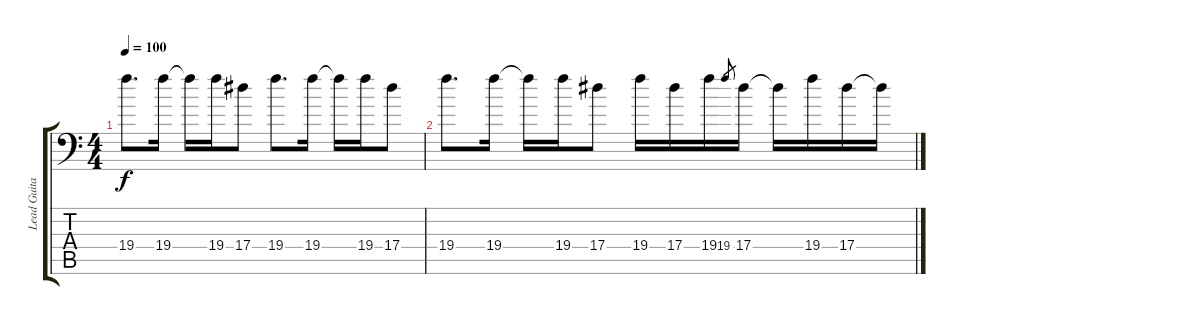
\track ("Lead Guitar" "Lead Guita") {instrument electricguitarmuted}
\staff {score tabs}
\tuning (C4 G3 Eb3 Bb2 F2 Bb1) {hide}
\ts (4 4)
\tempo 100
\clef f4
\ks c
19.4.8{d dy f} 19.4.16 19.4{t}.16 19.4.16 17.4.8 19.4.8{d} 19.4.16 19.4{t}.16 19.4.16 17.4.8 |
19.4.8{d} 19.4.16 19.4{t}.16 19.4.16 17.4.8 19.4.16 17.4.16 19.4.16 19.4.8{gr} 17.4.16 17.4{t}.16 19.4.16 17.4.16 17.4{t}.16
